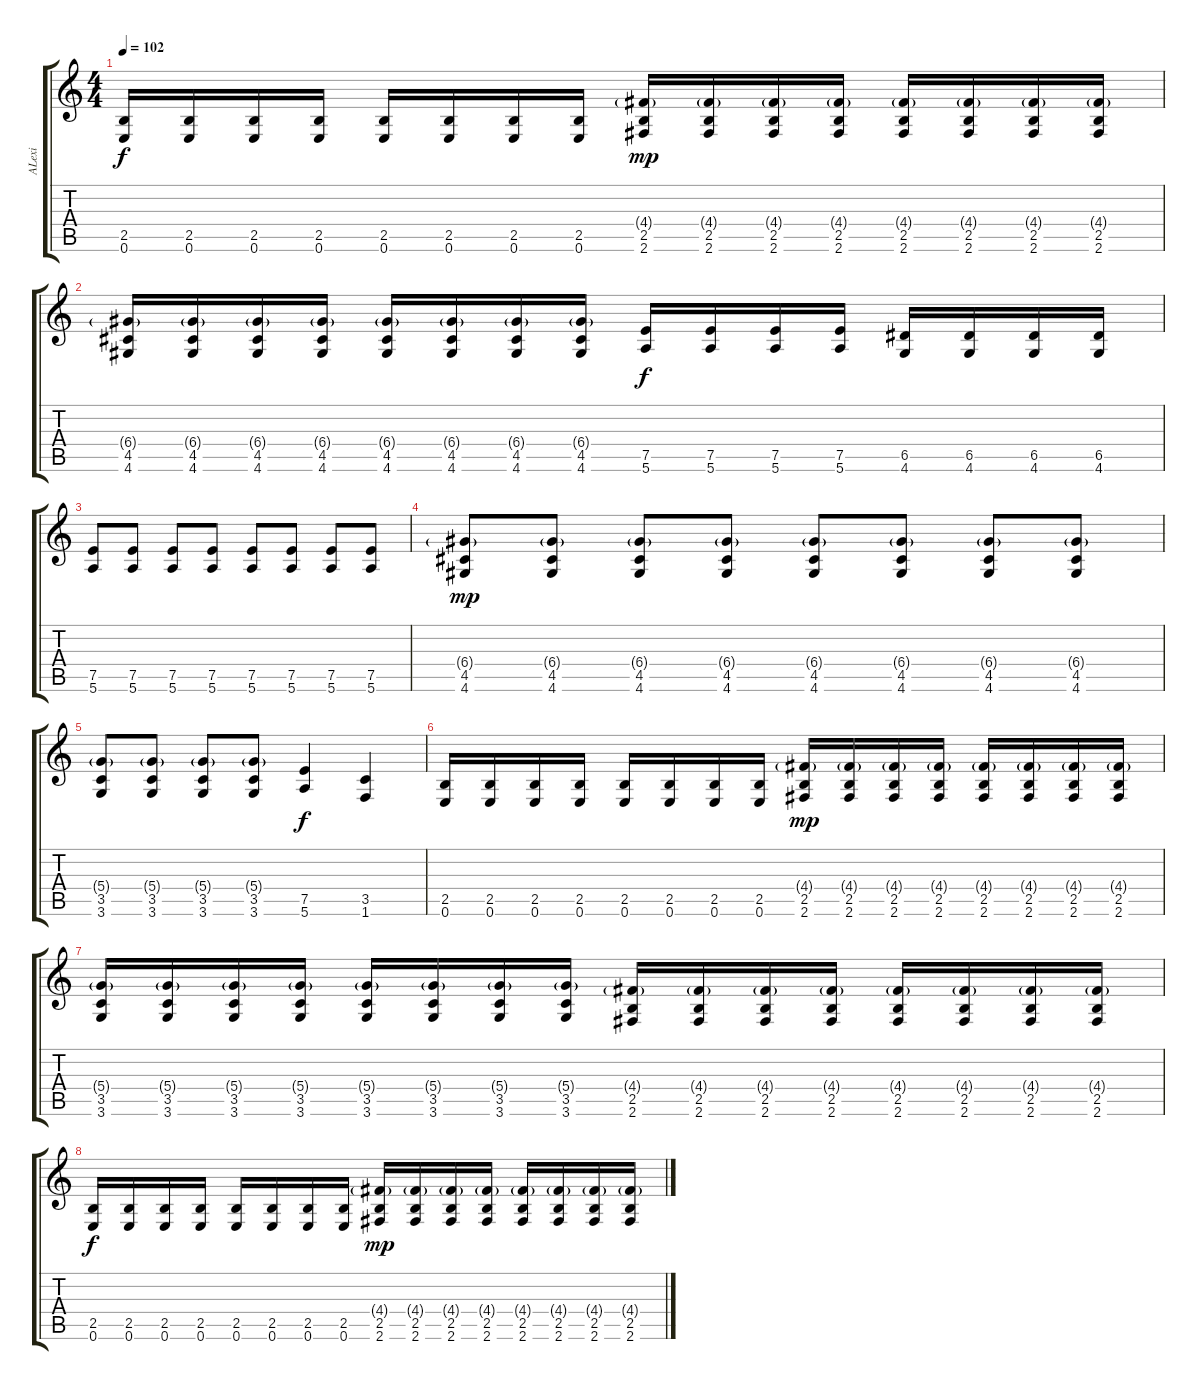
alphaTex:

\track ("ALexi" "ALexi") {instrument overdrivenguitar}
\staff {score tabs}
\tuning (E4 B3 G3 D3 A2 E2) {hide}
\ts (4 4)
\tempo 102
\clef g2
\ks c
(2.5 0.6).16{dy f} (2.5 0.6).16 (2.5 0.6).16 (2.5 0.6).16 (2.5 0.6).16 (2.5 0.6).16 (2.5 0.6).16 (2.5 0.6).16 (4.4{g} 2.5 2.6).16{dy mp} (4.4{g} 2.5 2.6).16 (4.4{g} 2.5 2.6).16 (4.4{g} 2.5 2.6).16 (4.4{g} 2.5 2.6).16 (4.4{g} 2.5 2.6).16 (4.4{g} 2.5 2.6).16 (4.4{g} 2.5 2.6).16 |
(6.4{g} 4.5 4.6).16 (6.4{g} 4.5 4.6).16 (6.4{g} 4.5 4.6).16 (6.4{g} 4.5 4.6).16 (6.4{g} 4.5 4.6).16 (6.4{g} 4.5 4.6).16 (6.4{g} 4.5 4.6).16 (6.4{g} 4.5 4.6).16 (7.5 5.6).16{dy f} (7.5 5.6).16 (7.5 5.6).16 (7.5 5.6).16 (6.5 4.6).16 (6.5 4.6).16 (6.5 4.6).16 (6.5 4.6).16 |
(7.5 5.6).8 (7.5 5.6).8 (7.5 5.6).8 (7.5 5.6).8 (7.5 5.6).8 (7.5 5.6).8 (7.5 5.6).8 (7.5 5.6).8 |
(6.4{g} 4.5 4.6).8{dy mp} (6.4{g} 4.5 4.6).8 (6.4{g} 4.5 4.6).8 (6.4{g} 4.5 4.6).8 (6.4{g} 4.5 4.6).8 (6.4{g} 4.5 4.6).8 (6.4{g} 4.5 4.6).8 (6.4{g} 4.5 4.6).8 |
(5.4{g} 3.5 3.6).8 (5.4{g} 3.5 3.6).8 (5.4{g} 3.5 3.6).8 (5.4{g} 3.5 3.6).8 (7.5 5.6).4{dy f} (3.5 1.6).4 |
(2.5 0.6).16 (2.5 0.6).16 (2.5 0.6).16 (2.5 0.6).16 (2.5 0.6).16 (2.5 0.6).16 (2.5 0.6).16 (2.5 0.6).16 (4.4{g} 2.5 2.6).16{dy mp} (4.4{g} 2.5 2.6).16 (4.4{g} 2.5 2.6).16 (4.4{g} 2.5 2.6).16 (4.4{g} 2.5 2.6).16 (4.4{g} 2.5 2.6).16 (4.4{g} 2.5 2.6).16 (4.4{g} 2.5 2.6).16 |
(5.4{g} 3.5 3.6).16 (5.4{g} 3.5 3.6).16 (5.4{g} 3.5 3.6).16 (5.4{g} 3.5 3.6).16 (5.4{g} 3.5 3.6).16 (5.4{g} 3.5 3.6).16 (5.4{g} 3.5 3.6).16 (5.4{g} 3.5 3.6).16 (4.4{g} 2.5 2.6).16 (4.4{g} 2.5 2.6).16 (4.4{g} 2.5 2.6).16 (4.4{g} 2.5 2.6).16 (4.4{g} 2.5 2.6).16 (4.4{g} 2.5 2.6).16 (4.4{g} 2.5 2.6).16 (4.4{g} 2.5 2.6).16 |
(2.5 0.6).16{dy f} (2.5 0.6).16 (2.5 0.6).16 (2.5 0.6).16 (2.5 0.6).16 (2.5 0.6).16 (2.5 0.6).16 (2.5 0.6).16 (4.4{g} 2.5 2.6).16{dy mp} (4.4{g} 2.5 2.6).16 (4.4{g} 2.5 2.6).16 (4.4{g} 2.5 2.6).16 (4.4{g} 2.5 2.6).16 (4.4{g} 2.5 2.6).16 (4.4{g} 2.5 2.6).16 (4.4{g} 2.5 2.6).16
